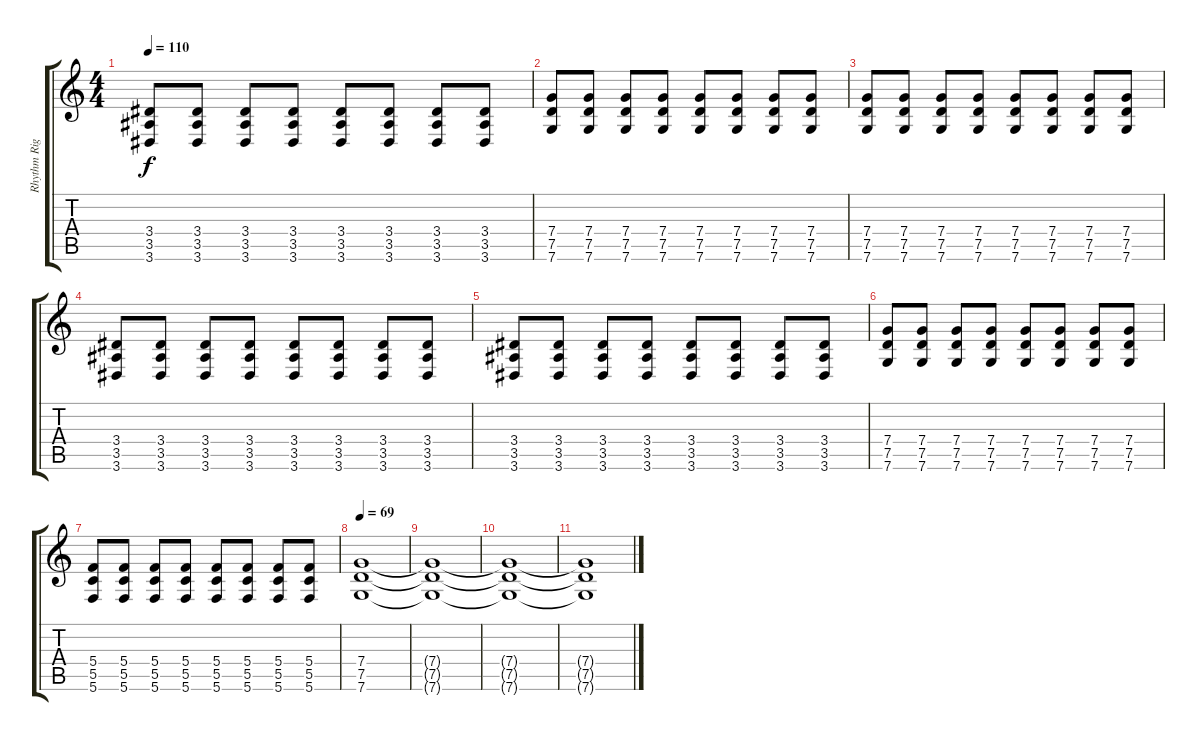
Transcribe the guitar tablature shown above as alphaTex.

\track ("Rhythm Right" "Rhythm Rig") {instrument distortionguitar}
\staff {score tabs}
\tuning (D4 A3 F3 C3 G2 C2) {hide}
\ts (4 4)
\tempo 110
\clef g2
\ks c
(3.4 3.5 3.6).8{dy f} (3.4 3.5 3.6).8 (3.4 3.5 3.6).8 (3.4 3.5 3.6).8 (3.4 3.5 3.6).8 (3.4 3.5 3.6).8 (3.4 3.5 3.6).8 (3.4 3.5 3.6).8 |
(7.4 7.5 7.6).8 (7.4 7.5 7.6).8 (7.4 7.5 7.6).8 (7.4 7.5 7.6).8 (7.4 7.5 7.6).8 (7.4 7.5 7.6).8 (7.4 7.5 7.6).8 (7.4 7.5 7.6).8 |
(7.4 7.5 7.6).8 (7.4 7.5 7.6).8 (7.4 7.5 7.6).8 (7.4 7.5 7.6).8 (7.4 7.5 7.6).8 (7.4 7.5 7.6).8 (7.4 7.5 7.6).8 (7.4 7.5 7.6).8 |
(3.4 3.5 3.6).8 (3.4 3.5 3.6).8 (3.4 3.5 3.6).8 (3.4 3.5 3.6).8 (3.4 3.5 3.6).8 (3.4 3.5 3.6).8 (3.4 3.5 3.6).8 (3.4 3.5 3.6).8 |
(3.4 3.5 3.6).8 (3.4 3.5 3.6).8 (3.4 3.5 3.6).8 (3.4 3.5 3.6).8 (3.4 3.5 3.6).8 (3.4 3.5 3.6).8 (3.4 3.5 3.6).8 (3.4 3.5 3.6).8 |
(7.4 7.5 7.6).8 (7.4 7.5 7.6).8 (7.4 7.5 7.6).8 (7.4 7.5 7.6).8 (7.4 7.5 7.6).8 (7.4 7.5 7.6).8 (7.4 7.5 7.6).8 (7.4 7.5 7.6).8 |
(5.4 5.5 5.6).8 (5.4 5.5 5.6).8 (5.4 5.5 5.6).8 (5.4 5.5 5.6).8 (5.4 5.5 5.6).8 (5.4 5.5 5.6).8 (5.4 5.5 5.6).8 (5.4 5.5 5.6).8 |
\tempo 69
(7.4 7.5 7.6).1 |
(7.4{t} 7.5{t} 7.6{t}).1 |
(7.4{t} 7.5{t} 7.6{t}).1 |
(7.4{t} 7.5{t} 7.6{t}).1
